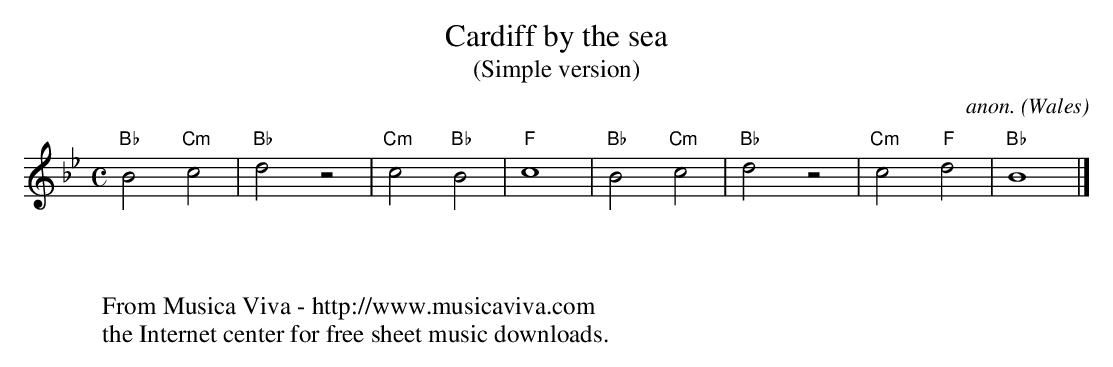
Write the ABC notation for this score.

X:1
T:Cardiff by the sea
T:(Simple version)
C:anon.
O:Wales
M:C
L:1/2
K:Bb
"Bb"B"Cm"c|"Bb"dz|"Cm"c"Bb"B|"F"c2|"Bb"B"Cm"c|"Bb"dz|"Cm"c"F"d|"Bb"B2|]
W:
W:
W:  From Musica Viva - http://www.musicaviva.com
W:  the Internet center for free sheet music downloads.
